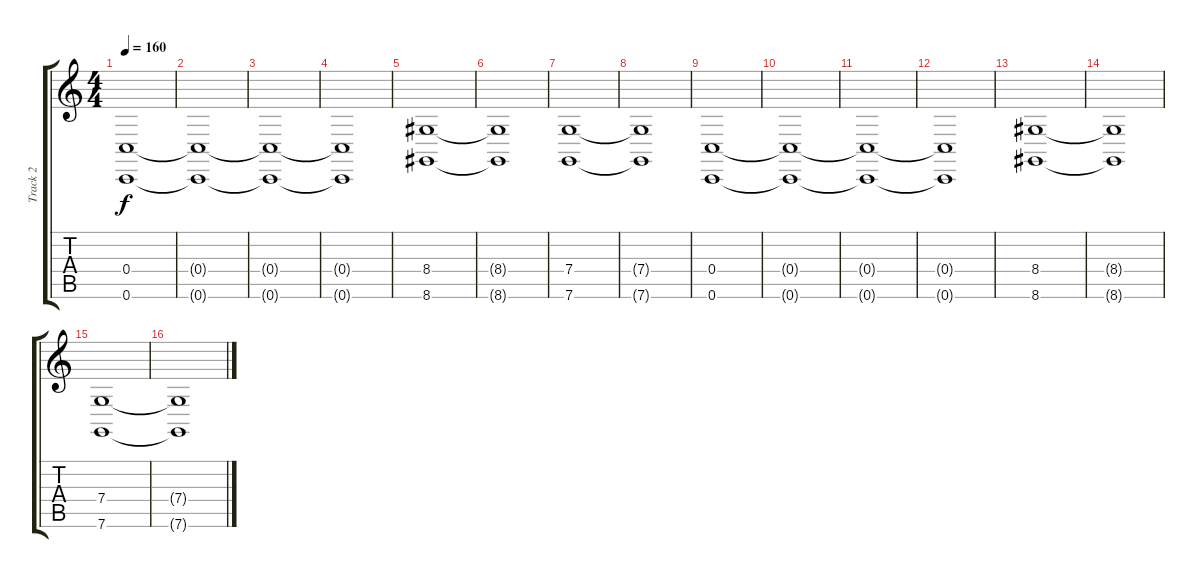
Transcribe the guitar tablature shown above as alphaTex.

\track ("Track 2" "Track 2") {instrument lead2sawtooth}
\staff {score tabs}
\tuning (D4 A3 F3 C3 G2 C2) {hide}
\ts (4 4)
\tempo 160
\clef g2
\ks c
(0.4 0.6).1{dy f} |
(0.4{t} 0.6{t}).1 |
(0.4{t} 0.6{t}).1 |
(0.4{t} 0.6{t}).1 |
(8.4 8.6).1 |
(8.4{t} 8.6{t}).1 |
(7.4 7.6).1 |
(7.4{t} 7.6{t}).1 |
(0.4 0.6).1 |
(0.4{t} 0.6{t}).1 |
(0.4{t} 0.6{t}).1 |
(0.4{t} 0.6{t}).1 |
(8.4 8.6).1 |
(8.4{t} 8.6{t}).1 |
(7.4 7.6).1 |
(7.4{t} 7.6{t}).1
